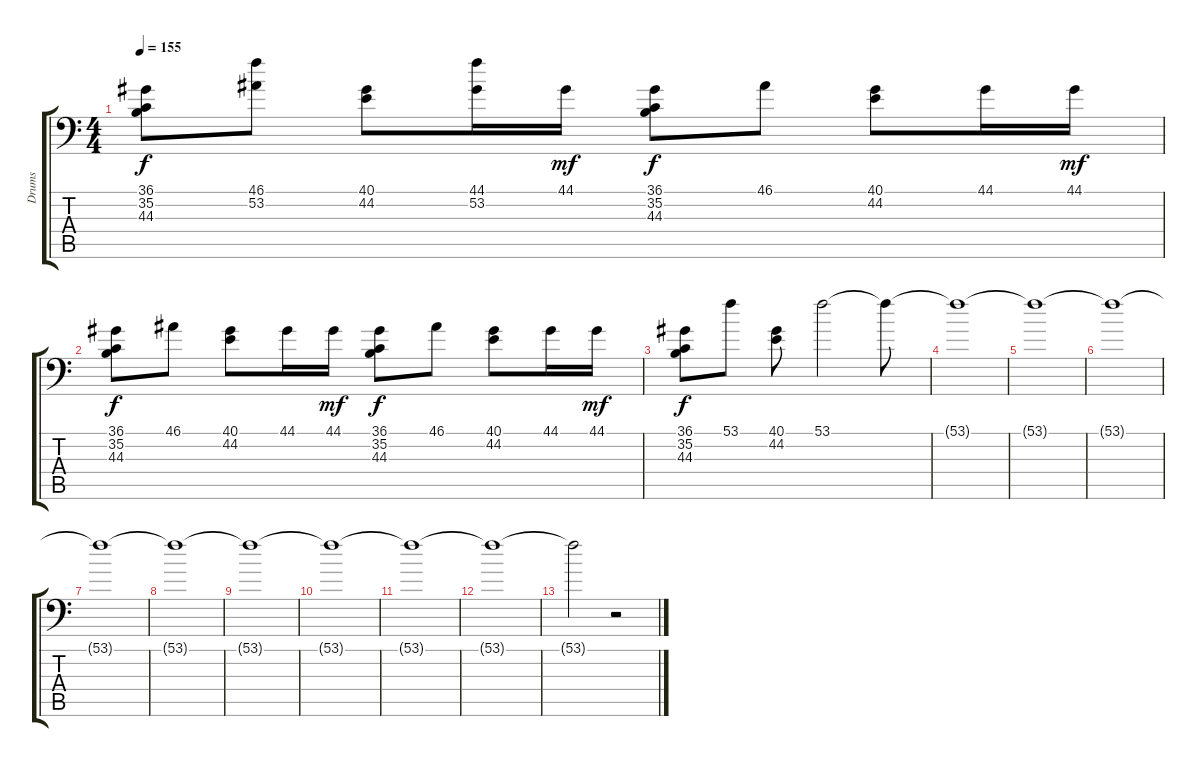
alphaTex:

\track ("Drums" "Drums") {instrument acousticgrandpiano}
\staff {score tabs}
\tuning (C-1 C-1 C-1 C-1 C-1 C-1) {hide}
\ts (4 4)
\tempo 155
\clef f4
\ks c
(36.1 35.2 44.3).8{dy f} (46.1 53.2).8 (40.1 44.2).8 (44.1 53.2).16 44.1.16{dy mf} (36.1 35.2 44.3).8{dy f} 46.1.8 (40.1 44.2).8 44.1.16 44.1.16{dy mf} |
(36.1 35.2 44.3).8{dy f} 46.1.8 (40.1 44.2).8 44.1.16 44.1.16{dy mf} (36.1 35.2 44.3).8{dy f} 46.1.8 (40.1 44.2).8 44.1.16 44.1.16{dy mf} |
(36.1 35.2 44.3).8{dy f} 53.1.8 (40.1 44.2).8 53.1.2 53.1{t}.8 |
53.1{t}.1 |
53.1{t}.1 |
53.1{t}.1 |
53.1{t}.1 |
53.1{t}.1 |
53.1{t}.1 |
53.1{t}.1 |
53.1{t}.1 |
53.1{t}.1 |
53.1{t}.2 r.2
